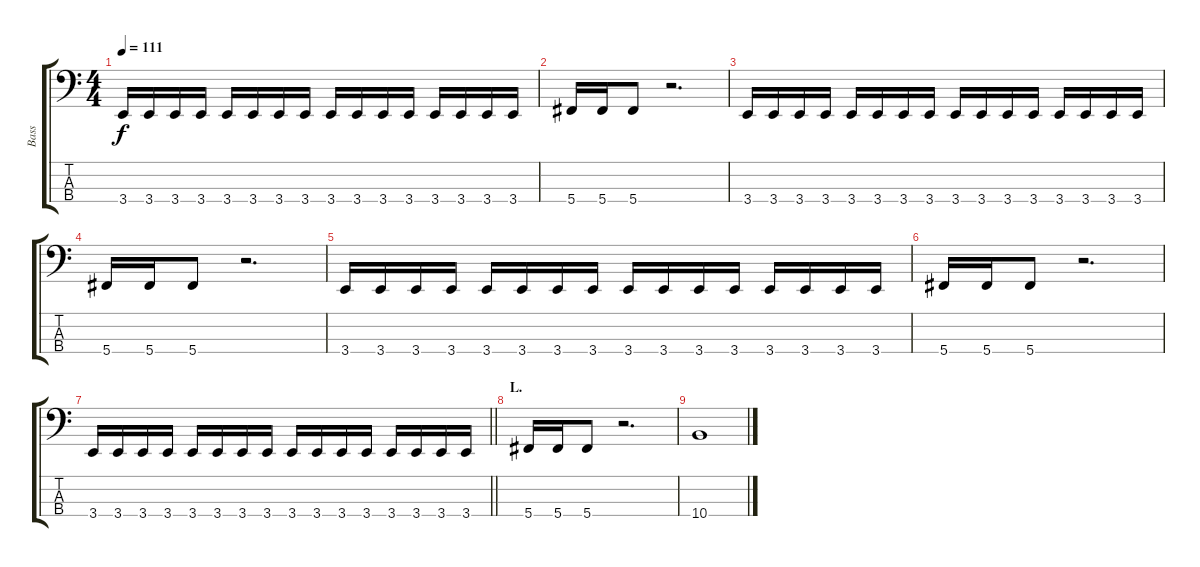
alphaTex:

\track ("Bass" "Bass") {instrument electricbasspick}
\staff {score tabs}
\tuning (Gb2 Db2 Ab1 Db1) {hide}
\ts (4 4)
\tempo 111
\clef f4
\ks c
3.4.16{dy f} 3.4.16 3.4.16 3.4.16 3.4.16 3.4.16 3.4.16 3.4.16 3.4.16 3.4.16 3.4.16 3.4.16 3.4.16 3.4.16 3.4.16 3.4.16 |
5.4.16 5.4.16 5.4.8 r.2{d} |
3.4.16 3.4.16 3.4.16 3.4.16 3.4.16 3.4.16 3.4.16 3.4.16 3.4.16 3.4.16 3.4.16 3.4.16 3.4.16 3.4.16 3.4.16 3.4.16 |
5.4.16 5.4.16 5.4.8 r.2{d} |
3.4.16 3.4.16 3.4.16 3.4.16 3.4.16 3.4.16 3.4.16 3.4.16 3.4.16 3.4.16 3.4.16 3.4.16 3.4.16 3.4.16 3.4.16 3.4.16 |
5.4.16 5.4.16 5.4.8 r.2{d} |
\barLineRight lightlight
3.4.16 3.4.16 3.4.16 3.4.16 3.4.16 3.4.16 3.4.16 3.4.16 3.4.16 3.4.16 3.4.16 3.4.16 3.4.16 3.4.16 3.4.16 3.4.16 |
\section ("" "L.")
5.4.16 5.4.16 5.4.8 r.2{d} |
10.4.1
